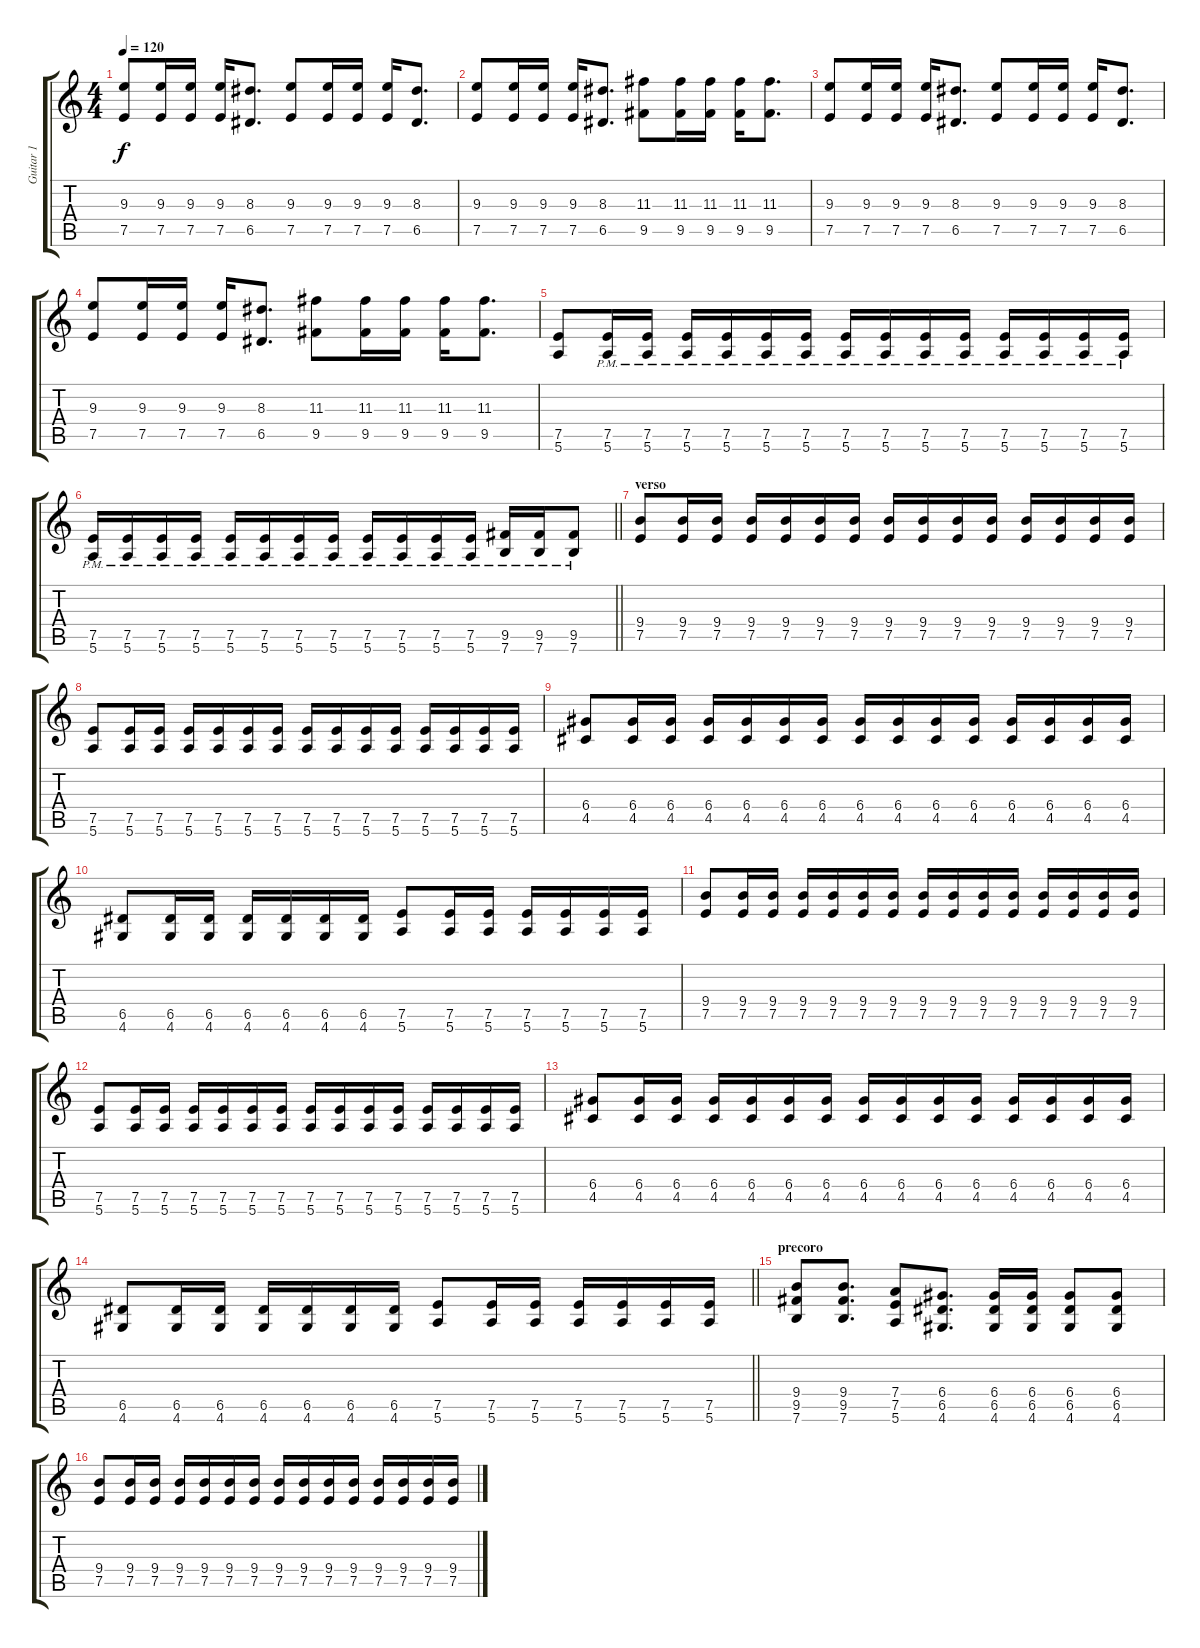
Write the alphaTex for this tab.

\track ("Guitar 1" "Guitar 1") {instrument distortionguitar}
\staff {score tabs}
\tuning (E4 B3 G3 D3 A2 E2) {hide}
\ts (4 4)
\tempo 120
\clef g2
\ks c
(9.3 7.5).8{dy f} (9.3 7.5).16 (9.3 7.5).16 (9.3 7.5).16 (8.3 6.5).8{d} (9.3 7.5).8 (9.3 7.5).16 (9.3 7.5).16 (9.3 7.5).16 (8.3 6.5).8{d} |
(9.3 7.5).8 (9.3 7.5).16 (9.3 7.5).16 (9.3 7.5).16 (8.3 6.5).8{d} (11.3 9.5).8 (11.3 9.5).16 (11.3 9.5).16 (11.3 9.5).16 (11.3 9.5).8{d} |
(9.3 7.5).8 (9.3 7.5).16 (9.3 7.5).16 (9.3 7.5).16 (8.3 6.5).8{d} (9.3 7.5).8 (9.3 7.5).16 (9.3 7.5).16 (9.3 7.5).16 (8.3 6.5).8{d} |
(9.3 7.5).8 (9.3 7.5).16 (9.3 7.5).16 (9.3 7.5).16 (8.3 6.5).8{d} (11.3 9.5).8 (11.3 9.5).16 (11.3 9.5).16 (11.3 9.5).16 (11.3 9.5).8{d} |
(7.5 5.6).8 (7.5{pm} 5.6{pm}).16 (7.5{pm} 5.6{pm}).16 (7.5{pm} 5.6{pm}).16 (7.5{pm} 5.6{pm}).16 (7.5{pm} 5.6{pm}).16 (7.5{pm} 5.6{pm}).16 (7.5{pm} 5.6{pm}).16 (7.5{pm} 5.6{pm}).16 (7.5{pm} 5.6{pm}).16 (7.5{pm} 5.6{pm}).16 (7.5{pm} 5.6{pm}).16 (7.5{pm} 5.6{pm}).16 (7.5{pm} 5.6{pm}).16 (7.5{pm} 5.6{pm}).16 |
\barLineRight lightlight
(7.5{pm} 5.6{pm}).16 (7.5{pm} 5.6{pm}).16 (7.5{pm} 5.6{pm}).16 (7.5{pm} 5.6{pm}).16 (7.5{pm} 5.6{pm}).16 (7.5{pm} 5.6{pm}).16 (7.5{pm} 5.6{pm}).16 (7.5{pm} 5.6{pm}).16 (7.5{pm} 5.6{pm}).16 (7.5{pm} 5.6{pm}).16 (7.5{pm} 5.6{pm}).16 (7.5{pm} 5.6{pm}).16 (9.5{pm} 7.6{pm}).16 (9.5{pm} 7.6{pm}).16 (9.5{pm} 7.6{pm}).8 |
\section ("" "verso")
(9.4 7.5).8 (9.4 7.5).16 (9.4 7.5).16 (9.4 7.5).16 (9.4 7.5).16 (9.4 7.5).16 (9.4 7.5).16 (9.4 7.5).16 (9.4 7.5).16 (9.4 7.5).16 (9.4 7.5).16 (9.4 7.5).16 (9.4 7.5).16 (9.4 7.5).16 (9.4 7.5).16 |
(7.5 5.6).8 (7.5 5.6).16 (7.5 5.6).16 (7.5 5.6).16 (7.5 5.6).16 (7.5 5.6).16 (7.5 5.6).16 (7.5 5.6).16 (7.5 5.6).16 (7.5 5.6).16 (7.5 5.6).16 (7.5 5.6).16 (7.5 5.6).16 (7.5 5.6).16 (7.5 5.6).16 |
(6.4 4.5).8 (6.4 4.5).16 (6.4 4.5).16 (6.4 4.5).16 (6.4 4.5).16 (6.4 4.5).16 (6.4 4.5).16 (6.4 4.5).16 (6.4 4.5).16 (6.4 4.5).16 (6.4 4.5).16 (6.4 4.5).16 (6.4 4.5).16 (6.4 4.5).16 (6.4 4.5).16 |
(6.5 4.6).8 (6.5 4.6).16 (6.5 4.6).16 (6.5 4.6).16 (6.5 4.6).16 (6.5 4.6).16 (6.5 4.6).16 (7.5 5.6).8 (7.5 5.6).16 (7.5 5.6).16 (7.5 5.6).16 (7.5 5.6).16 (7.5 5.6).16 (7.5 5.6).16 |
(9.4 7.5).8 (9.4 7.5).16 (9.4 7.5).16 (9.4 7.5).16 (9.4 7.5).16 (9.4 7.5).16 (9.4 7.5).16 (9.4 7.5).16 (9.4 7.5).16 (9.4 7.5).16 (9.4 7.5).16 (9.4 7.5).16 (9.4 7.5).16 (9.4 7.5).16 (9.4 7.5).16 |
(7.5 5.6).8 (7.5 5.6).16 (7.5 5.6).16 (7.5 5.6).16 (7.5 5.6).16 (7.5 5.6).16 (7.5 5.6).16 (7.5 5.6).16 (7.5 5.6).16 (7.5 5.6).16 (7.5 5.6).16 (7.5 5.6).16 (7.5 5.6).16 (7.5 5.6).16 (7.5 5.6).16 |
(6.4 4.5).8 (6.4 4.5).16 (6.4 4.5).16 (6.4 4.5).16 (6.4 4.5).16 (6.4 4.5).16 (6.4 4.5).16 (6.4 4.5).16 (6.4 4.5).16 (6.4 4.5).16 (6.4 4.5).16 (6.4 4.5).16 (6.4 4.5).16 (6.4 4.5).16 (6.4 4.5).16 |
\barLineRight lightlight
(6.5 4.6).8 (6.5 4.6).16 (6.5 4.6).16 (6.5 4.6).16 (6.5 4.6).16 (6.5 4.6).16 (6.5 4.6).16 (7.5 5.6).8 (7.5 5.6).16 (7.5 5.6).16 (7.5 5.6).16 (7.5 5.6).16 (7.5 5.6).16 (7.5 5.6).16 |
\section ("" "precoro")
(9.4 9.5 7.6).8 (9.4 9.5 7.6).8{d} (7.4 7.5 5.6).8 (6.4 6.5 4.6).8{d} (6.4 6.5 4.6).16 (6.4 6.5 4.6).16 (6.4 6.5 4.6).8 (6.4 6.5 4.6).8 |
(9.4 7.5).8 (9.4 7.5).16 (9.4 7.5).16 (9.4 7.5).16 (9.4 7.5).16 (9.4 7.5).16 (9.4 7.5).16 (9.4 7.5).16 (9.4 7.5).16 (9.4 7.5).16 (9.4 7.5).16 (9.4 7.5).16 (9.4 7.5).16 (9.4 7.5).16 (9.4 7.5).16
